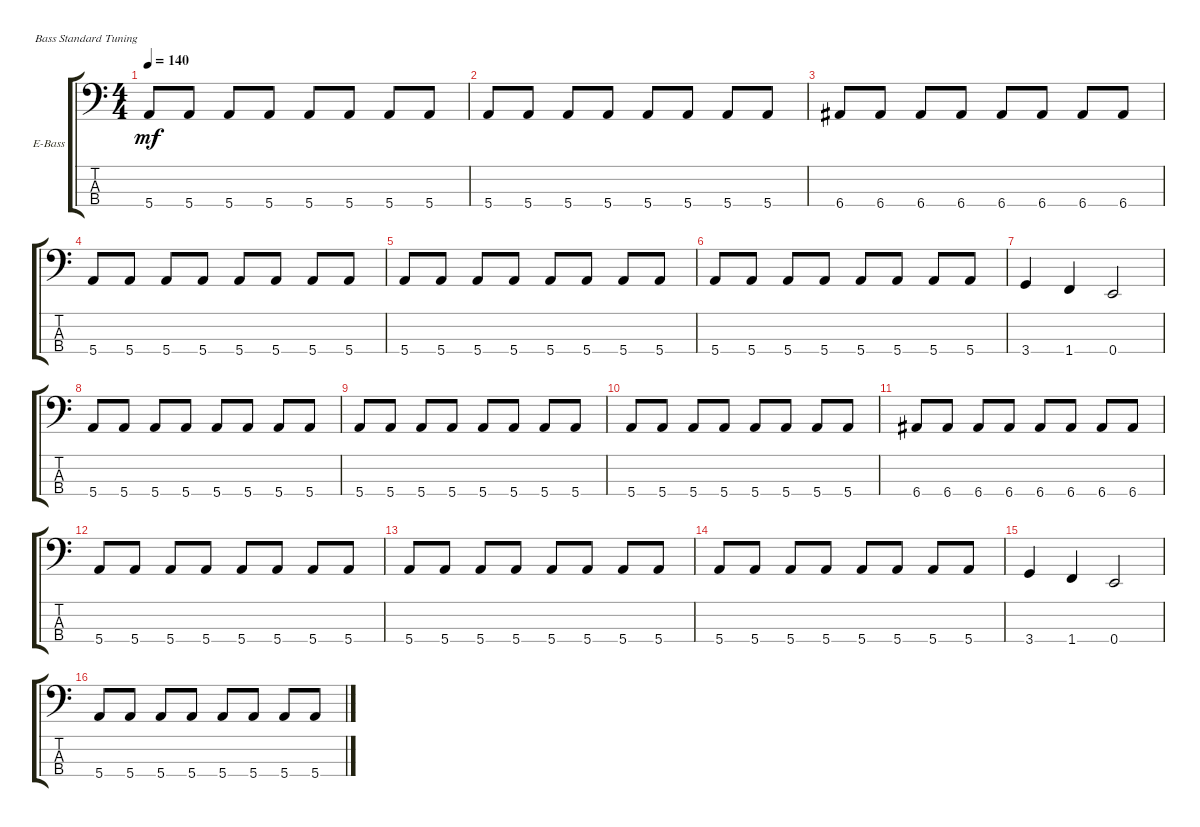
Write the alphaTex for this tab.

\defaultSystemsLayout 4
\bracketExtendMode groupsimilarinstruments
\firstSystemTrackNameOrientation horizontal
\otherSystemsTrackNameOrientation horizontal
\track ("Electric Bass" "E-Bass") {instrument electricbassfinger}
\staff {score tabs}
\tuning (G2 D2 A1 E1)
\ts (4 4)
\tempo 140
\clef f4
\ks aminor
5.4.8{dy mf} 5.4.8 5.4.8 5.4.8 5.4.8 5.4.8 5.4.8 5.4.8 |
5.4.8 5.4.8 5.4.8 5.4.8 5.4.8 5.4.8 5.4.8 5.4.8 |
6.4.8 6.4.8 6.4.8 6.4.8 6.4.8 6.4.8 6.4.8 6.4.8 |
5.4.8 5.4.8 5.4.8 5.4.8 5.4.8 5.4.8 5.4.8 5.4.8 |
5.4.8 5.4.8 5.4.8 5.4.8 5.4.8 5.4.8 5.4.8 5.4.8 |
5.4.8 5.4.8 5.4.8 5.4.8 5.4.8 5.4.8 5.4.8 5.4.8 |
3.4.4 1.4.4 0.4.2 |
5.4.8 5.4.8 5.4.8 5.4.8 5.4.8 5.4.8 5.4.8 5.4.8 |
5.4.8 5.4.8 5.4.8 5.4.8 5.4.8 5.4.8 5.4.8 5.4.8 |
5.4.8 5.4.8 5.4.8 5.4.8 5.4.8 5.4.8 5.4.8 5.4.8 |
6.4.8 6.4.8 6.4.8 6.4.8 6.4.8 6.4.8 6.4.8 6.4.8 |
5.4.8 5.4.8 5.4.8 5.4.8 5.4.8 5.4.8 5.4.8 5.4.8 |
5.4.8 5.4.8 5.4.8 5.4.8 5.4.8 5.4.8 5.4.8 5.4.8 |
5.4.8 5.4.8 5.4.8 5.4.8 5.4.8 5.4.8 5.4.8 5.4.8 |
3.4.4 1.4.4 0.4.2 |
5.4.8 5.4.8 5.4.8 5.4.8 5.4.8 5.4.8 5.4.8 5.4.8
